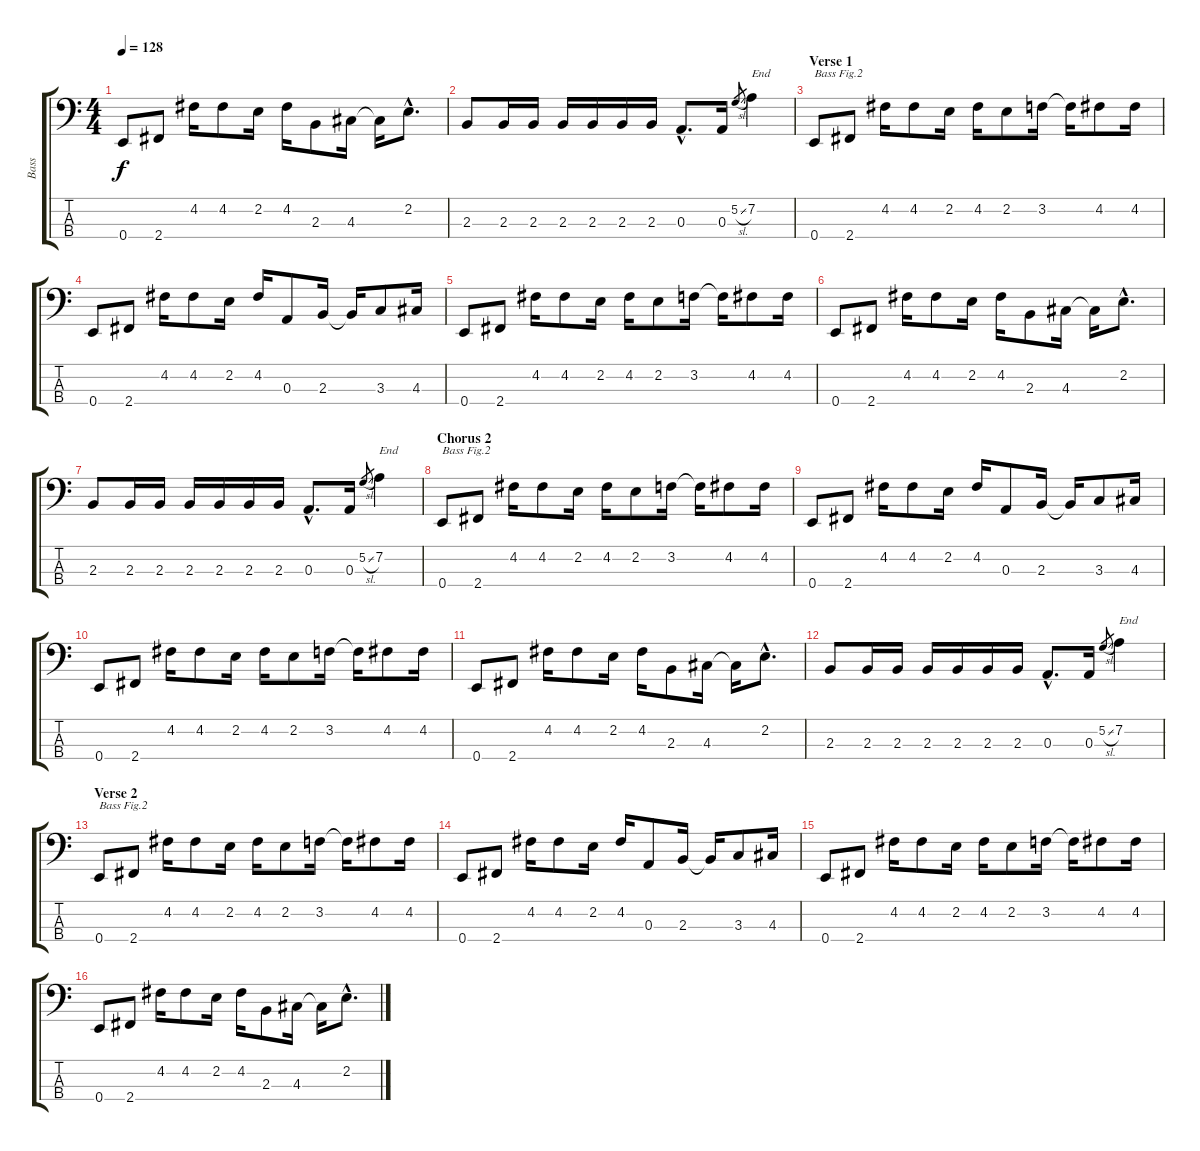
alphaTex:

\track ("Bass" "Bass") {instrument electricbassfinger}
\staff {score tabs}
\tuning (G2 D2 A1 E1) {hide}
\ts (4 4)
\tempo 128
\clef f4
\ks c
0.4.8{dy f} 2.4.8 4.2.16 4.2.8 2.2.16 4.2.16 2.3.8 4.3.16 4.3{t}.16 2.2{hac}.8{d} |
2.3.8 2.3.16 2.3.16 2.3.16 2.3.16 2.3.16 2.3.16 0.3{hac}.8{d} 0.3.16 5.2{sl}.8{gr} 7.2.4{txt "End"} |
\section ("" "Verse 1")
0.4.8{txt "Bass Fig.2"} 2.4.8 4.2.16 4.2.8 2.2.16 4.2.16 2.2.8 3.2.16 3.2{t}.16 4.2.8 4.2.16 |
0.4.8 2.4.8 4.2.16 4.2.8 2.2.16 4.2.16 0.3.8 2.3.16 2.3{t}.16 3.3.8 4.3.16 |
0.4.8 2.4.8 4.2.16 4.2.8 2.2.16 4.2.16 2.2.8 3.2.16 3.2{t}.16 4.2.8 4.2.16 |
0.4.8 2.4.8 4.2.16 4.2.8 2.2.16 4.2.16 2.3.8 4.3.16 4.3{t}.16 2.2{hac}.8{d} |
2.3.8 2.3.16 2.3.16 2.3.16 2.3.16 2.3.16 2.3.16 0.3{hac}.8{d} 0.3.16 5.2{sl}.8{gr} 7.2.4{txt "End"} |
\section ("" "Chorus 2")
0.4.8{txt "Bass Fig.2"} 2.4.8 4.2.16 4.2.8 2.2.16 4.2.16 2.2.8 3.2.16 3.2{t}.16 4.2.8 4.2.16 |
0.4.8 2.4.8 4.2.16 4.2.8 2.2.16 4.2.16 0.3.8 2.3.16 2.3{t}.16 3.3.8 4.3.16 |
0.4.8 2.4.8 4.2.16 4.2.8 2.2.16 4.2.16 2.2.8 3.2.16 3.2{t}.16 4.2.8 4.2.16 |
0.4.8 2.4.8 4.2.16 4.2.8 2.2.16 4.2.16 2.3.8 4.3.16 4.3{t}.16 2.2{hac}.8{d} |
2.3.8 2.3.16 2.3.16 2.3.16 2.3.16 2.3.16 2.3.16 0.3{hac}.8{d} 0.3.16 5.2{sl}.8{gr} 7.2.4{txt "End"} |
\section ("" "Verse 2")
0.4.8{txt "Bass Fig.2"} 2.4.8 4.2.16 4.2.8 2.2.16 4.2.16 2.2.8 3.2.16 3.2{t}.16 4.2.8 4.2.16 |
0.4.8 2.4.8 4.2.16 4.2.8 2.2.16 4.2.16 0.3.8 2.3.16 2.3{t}.16 3.3.8 4.3.16 |
0.4.8 2.4.8 4.2.16 4.2.8 2.2.16 4.2.16 2.2.8 3.2.16 3.2{t}.16 4.2.8 4.2.16 |
0.4.8 2.4.8 4.2.16 4.2.8 2.2.16 4.2.16 2.3.8 4.3.16 4.3{t}.16 2.2{hac}.8{d}
